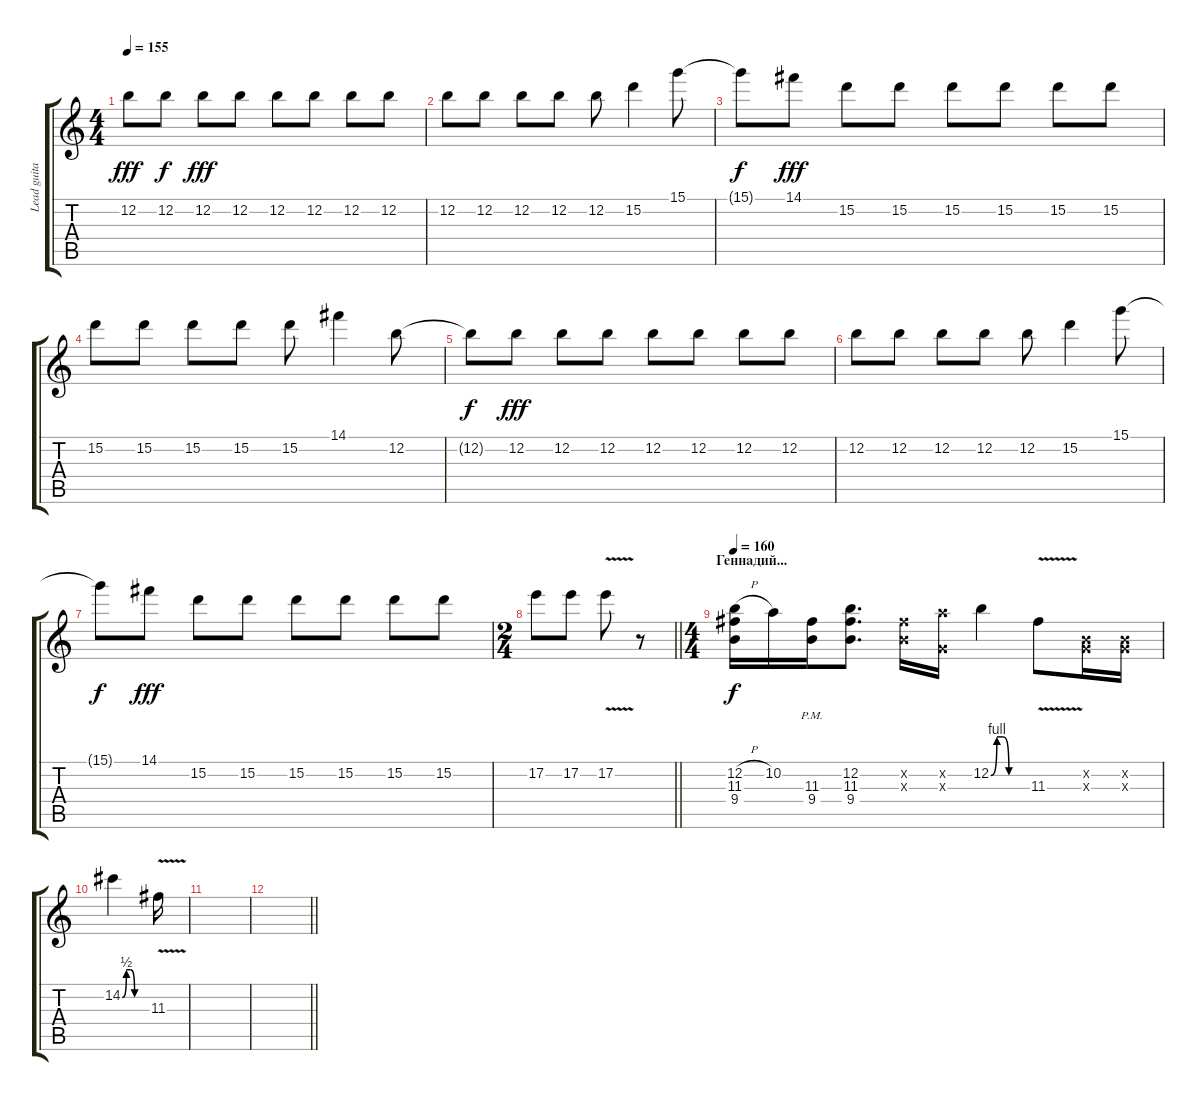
\track ("Lead guitar" "Lead guita") {instrument distortionguitar}
\staff {score tabs}
\tuning (E4 B3 G3 D3 A2 E2) {hide}
\ts (4 4)
\tempo 155
\clef g2
\ks c
12.2.8{dy fff} 12.2.8{dy f} 12.2.8{dy fff} 12.2.8 12.2.8 12.2.8 12.2.8 12.2.8 |
12.2.8 12.2.8 12.2.8 12.2.8 12.2.8 15.2.4 15.1.8 |
15.1{t}.8{dy f} 14.1.8{dy fff} 15.2.8 15.2.8 15.2.8 15.2.8 15.2.8 15.2.8 |
15.2.8 15.2.8 15.2.8 15.2.8 15.2.8 14.1.4 12.2.8 |
12.2{t}.8{dy f} 12.2.8{dy fff} 12.2.8 12.2.8 12.2.8 12.2.8 12.2.8 12.2.8 |
12.2.8 12.2.8 12.2.8 12.2.8 12.2.8 15.2.4 15.1.8 |
15.1{t}.8{dy f} 14.1.8{dy fff} 15.2.8 15.2.8 15.2.8 15.2.8 15.2.8 15.2.8 |
\ts (2 4)
\barLineRight lightlight
17.2.8 17.2.8 17.2{v}.8 r.8 |
\ts (4 4)
\section ("" "Геннадий...")
\tempo 160
(12.2{h} 11.3 9.4).16{dy f} 10.2.16 (11.3{pm} 9.4{pm}).16 (12.2 11.3 9.4).8{d} (0.2{x} 11.3{x}).16 (10.2{x} 0.3{x}).16 12.2{be (custom 0 0 10 4 20 4 30 0 60 0)}.4 11.3{v}.8 (0.2{x} 0.3{x}).16 (0.2{x} 0.3{x}).16 |
14.2{be (custom 0 0 10 2 20 2 30 0 60 0)}.4 11.3{v}.16 |
|
\barLineRight lightlight
